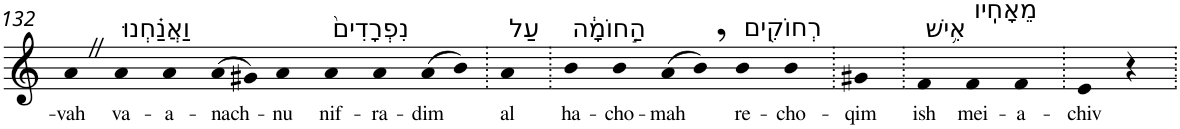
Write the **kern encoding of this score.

**kern	**text
*part1	*part1
*staff1	*staff1
*I"Piano	*
*I'Pno	*
!!LO:PB:g=z
*clefG2	*
*k[]	*
=132	=132
!	!LO:LY:b
4aZ	-vah
!LO:TX:a:t=וַאֲנַ֗חְנוּ	!
!	!LO:LY:b
4a	va-
!	!LO:LY:b
4a	-a-
!	!LO:LY:b
(>8a	-nach-
8g#X)	.
!	!LO:LY:b
4a	-nu
!LO:TX:a:t=נִפְרָדִים֙	!
!	!LO:LY:b
4a	nif-
!	!LO:LY:b
4a	-ra-
!	!LO:LY:b
(>8a	-dim
8b)	.
=133.	=133.
!LO:TX:a:t=עַל	!
!	!LO:LY:b
4a	al
=134.	=134.
!LO:TX:a:t=הַ֣חוֹמָ֔ה	!
!	!LO:LY:b
4b	ha-
!	!LO:LY:b
4b	-cho-
!	!LO:LY:b
(>8a	-mah
8b,)	.
!LO:TX:a:t=רְחוֹקִ֖ים	!
!	!LO:LY:b
4b	re-
!	!LO:LY:b
4b	-cho-
=135.	=135.
!	!LO:LY:b
4g#X	-qim
=136.	=136.
!LO:TX:a:t=אִ֥ישׁ	!
!	!LO:LY:b
4f	ish
!LO:TX:a:t=מֵאָחִֽיו	!
!	!LO:LY:b
4f	mei-
!	!LO:LY:b
4f	-a-
=137.	=137.
!	!LO:LY:b
4e	-chiv
4r	.
=.	=.
*-	*-
